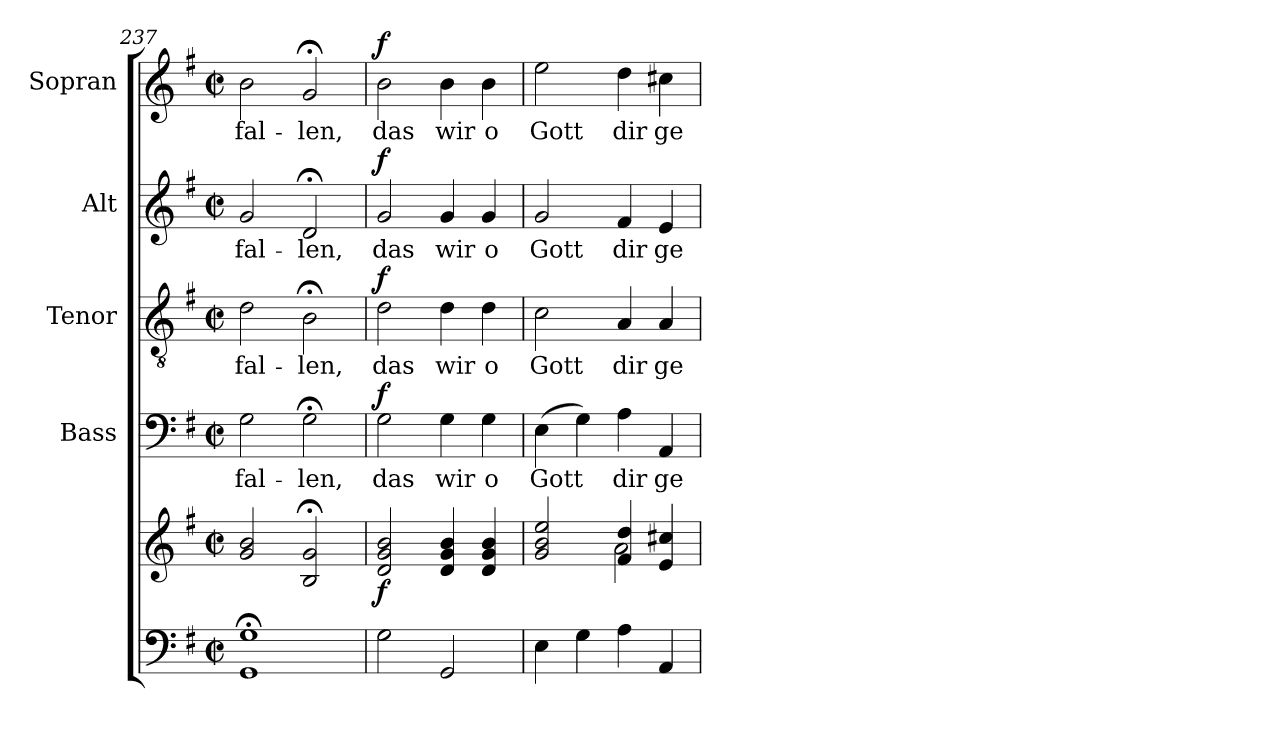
**kern	**kern	**dynam	**kern	**text	**dynam	**kern	**text	**dynam	**kern	**text	**dynam	**kern	**text	**dynam
*part5	*part5	*part5	*part4	*part4	*part4	*part3	*part3	*part3	*part2	*part2	*part2	*part1	*part1	*part1
*staff6	*staff5	*staff5/6	*staff4	*staff4	*staff4	*staff3	*staff3	*staff3	*staff2	*staff2	*staff2	*staff1	*staff1	*staff1
*	*	*	*I"Bass	*	*	*I"Tenor	*	*	*I"Alt	*	*	*I"Sopran	*	*
*	*	*	*I'B.	*	*	*I'T.	*	*	*I'A.	*	*	*I'S.	*	*
*clefF4	*clefG2	*	*clefF4	*	*	*clefGv2	*	*	*clefG2	*	*	*clefG2	*	*
*k[f#]	*k[f#]	*	*k[f#]	*	*	*k[f#]	*	*	*k[f#]	*	*	*k[f#]	*	*
*G:	*G:	*	*G:	*	*	*G:	*	*	*G:	*	*	*G:	*	*
*M2/2	*M2/2	*	*M2/2	*	*	*M2/2	*	*	*M2/2	*	*	*M2/2	*	*
*met(c|)	*met(c|)	*	*met(c|)	*	*	*met(c|)	*	*	*met(c|)	*	*	*met(c|)	*	*
=237	=237	=237	=237	=237	=237	=237	=237	=237	=237	=237	=237	=237	=237	=237
!	!	!	!	!LO:LY:b	!	!	!LO:LY:b	!	!	!LO:LY:b	!	!	!LO:LY:b	!
1GG; 1G;	2g/ 2b/	.	2G\	-fal-	.	2d\	-fal-	.	2g/	-fal-	.	2b\	-fal-	.
!	!	!	!	!LO:LY:b	!	!	!LO:LY:b	!	!	!LO:LY:b	!	!	!LO:LY:b	!
.	2B/;< 2g/;<	.	2G;<\	-len,	.	2B;<\	-len,	.	2d;</	-len,	.	2g;</	-len,	.
=238	=238	=238	=238	=238	=238	=238	=238	=238	=238	=238	=238	=238	=238	=238
!	!	!LO:DY:b	!	!LO:LY:b	!LO:DY:a	!	!LO:LY:b	!LO:DY:a	!	!LO:LY:b	!LO:DY:a	!	!LO:LY:b	!LO:DY:a
2G\	2d/ 2g/ 2b/	f	2G\	das	f	2d\	das	f	2g/	das	f	2b\	das	f
!	!	!	!	!LO:LY:b	!	!	!LO:LY:b	!	!	!LO:LY:b	!	!	!LO:LY:b	!
2GG/	4d/ 4g/ 4b/	.	4G\	wir	.	4d\	wir	.	4g/	wir	.	4b\	wir	.
!	!	!	!	!LO:LY:b	!	!	!LO:LY:b	!	!	!LO:LY:b	!	!	!LO:LY:b	!
.	4d/ 4g/ 4b/	.	4G\	o	.	4d\	o	.	4g/	o	.	4b\	o	.
!!LO:LB:g=z
=239	=239	=239	=239	=239	=239	=239	=239	=239	=239	=239	=239	=239	=239	=239
*	*^	*	*	*	*	*	*	*	*	*	*	*	*	*
!	!	!	!	!	!LO:LY:b	!	!	!LO:LY:b	!	!	!LO:LY:b	!	!	!LO:LY:b	!
4E\	2g/ 2b/ 2ee/	2ryy	.	(>4E\	Gott	.	2c\	Gott	.	2g/	Gott	.	2ee\	Gott	.
4G\	.	.	.	4G\)	.	.	.	.	.	.	.	.	.	.	.
!	!	!	!	!	!LO:LY:b	!	!	!LO:LY:b	!	!	!LO:LY:b	!	!	!LO:LY:b	!
4A\	4f#/ 4dd/	2a\	.	4A\	dir	.	4A/	dir	.	4f#/	dir	.	4dd\	dir	.
!	!	!	!	!	!LO:LY:b	!	!	!LO:LY:b	!	!	!LO:LY:b	!	!	!LO:LY:b	!
4AA/	4e/ 4cc#X/	.	.	4AA/	ge-	.	4A/	ge-	.	4e/	ge-	.	4cc#X\	ge-	.
*	*v	*v	*	*	*	*	*	*	*	*	*	*	*	*	*
=	=	=	=	=	=	=	=	=	=	=	=	=	=	=
*-	*-	*-	*-	*-	*-	*-	*-	*-	*-	*-	*-	*-	*-	*-
